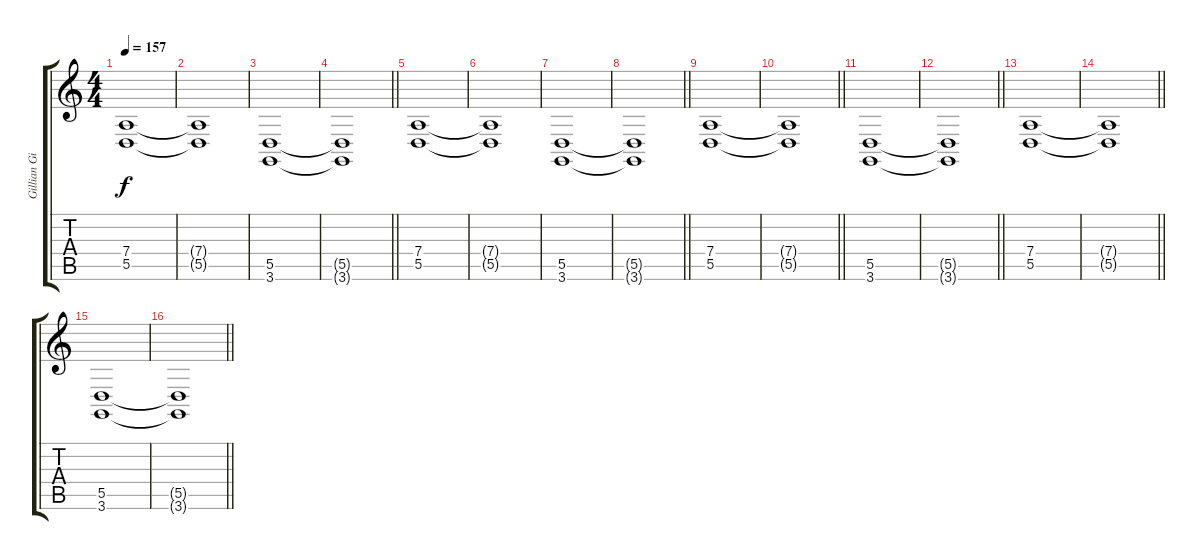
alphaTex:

\track ("Gillian Gilbert" "Gillian Gi") {instrument stringensemble1}
\staff {score tabs}
\tuning (E4 B3 G3 D3 A2 E2) {hide}
\ts (4 4)
\tempo 157
\clef g2
\ks c
(7.4 5.5).1{dy f} |
(7.4{t} 5.5{t}).1 |
(5.5 3.6).1 |
\barLineRight lightlight
(5.5{t} 3.6{t}).1 |
(7.4 5.5).1 |
(7.4{t} 5.5{t}).1 |
(5.5 3.6).1 |
\barLineRight lightlight
(5.5{t} 3.6{t}).1 |
(7.4 5.5).1 |
\barLineRight lightlight
(7.4{t} 5.5{t}).1 |
(5.5 3.6).1 |
\barLineRight lightlight
(5.5{t} 3.6{t}).1 |
(7.4 5.5).1 |
\barLineRight lightlight
(7.4{t} 5.5{t}).1 |
(5.5 3.6).1 |
\barLineRight lightlight
(5.5{t} 3.6{t}).1
